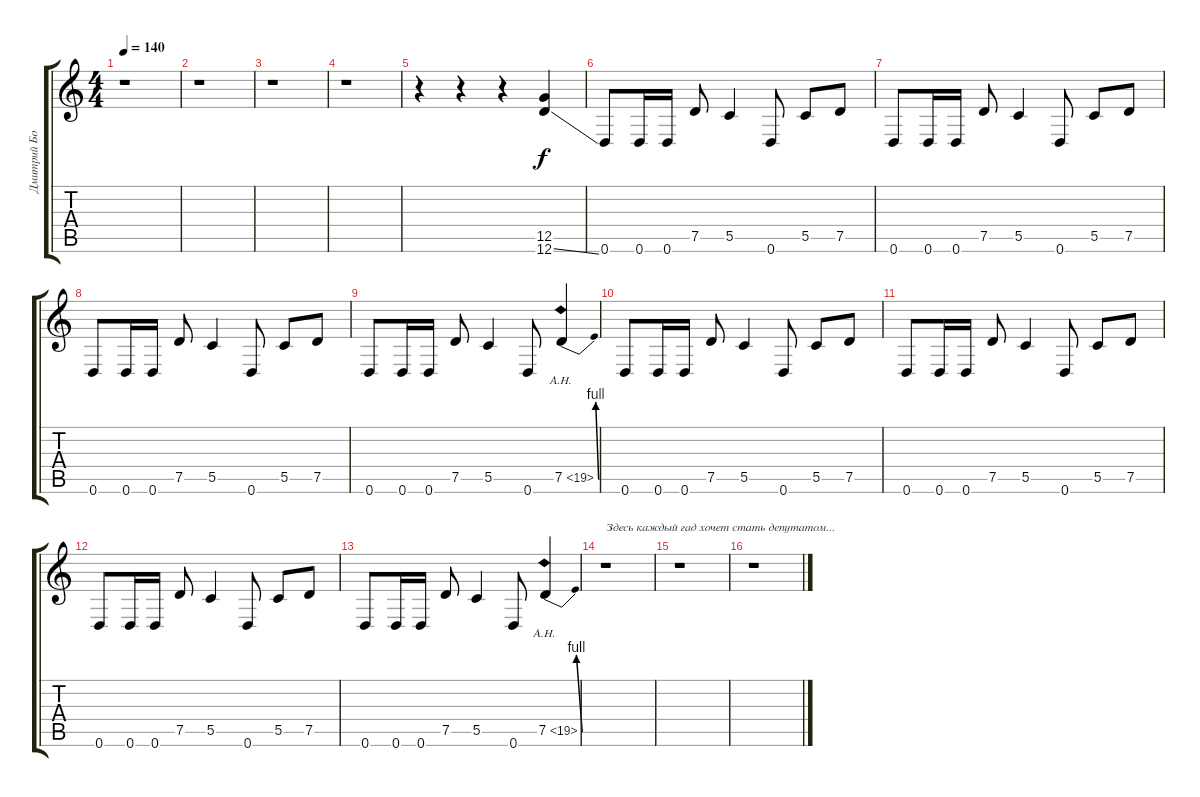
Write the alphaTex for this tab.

\track ("Дмитрий Борисенков" "Дмитрий Бо") {instrument distortionguitar}
\staff {score tabs}
\tuning (D4 A3 F3 C3 G2 D2) {hide}
\ts (4 4)
\tempo 140
\clef g2
\ks c
r.1{dy f} |
r.1 |
r.1 |
r.1 |
r.4 r.4 r.4 (12.5 12.6{ss}).4 |
0.6.8 0.6.16 0.6.16 7.5.8 5.5.4 0.6.8 5.5.8 7.5.8 |
0.6.8 0.6.16 0.6.16 7.5.8 5.5.4 0.6.8 5.5.8 7.5.8 |
0.6.8 0.6.16 0.6.16 7.5.8 5.5.4 0.6.8 5.5.8 7.5.8 |
0.6.8 0.6.16 0.6.16 7.5.8 5.5.4 0.6.8 7.5{be (bend 0 0 60 4) ah 12}.4 |
0.6.8 0.6.16 0.6.16 7.5.8 5.5.4 0.6.8 5.5.8 7.5.8 |
0.6.8 0.6.16 0.6.16 7.5.8 5.5.4 0.6.8 5.5.8 7.5.8 |
0.6.8 0.6.16 0.6.16 7.5.8 5.5.4 0.6.8 5.5.8 7.5.8 |
0.6.8 0.6.16 0.6.16 7.5.8 5.5.4 0.6.8 7.5{be (bend 0 0 60 4) ah 12}.4 |
r.1{txt "Здесь каждый гад хочет стать депутатом..."} |
r.1 |
r.1
